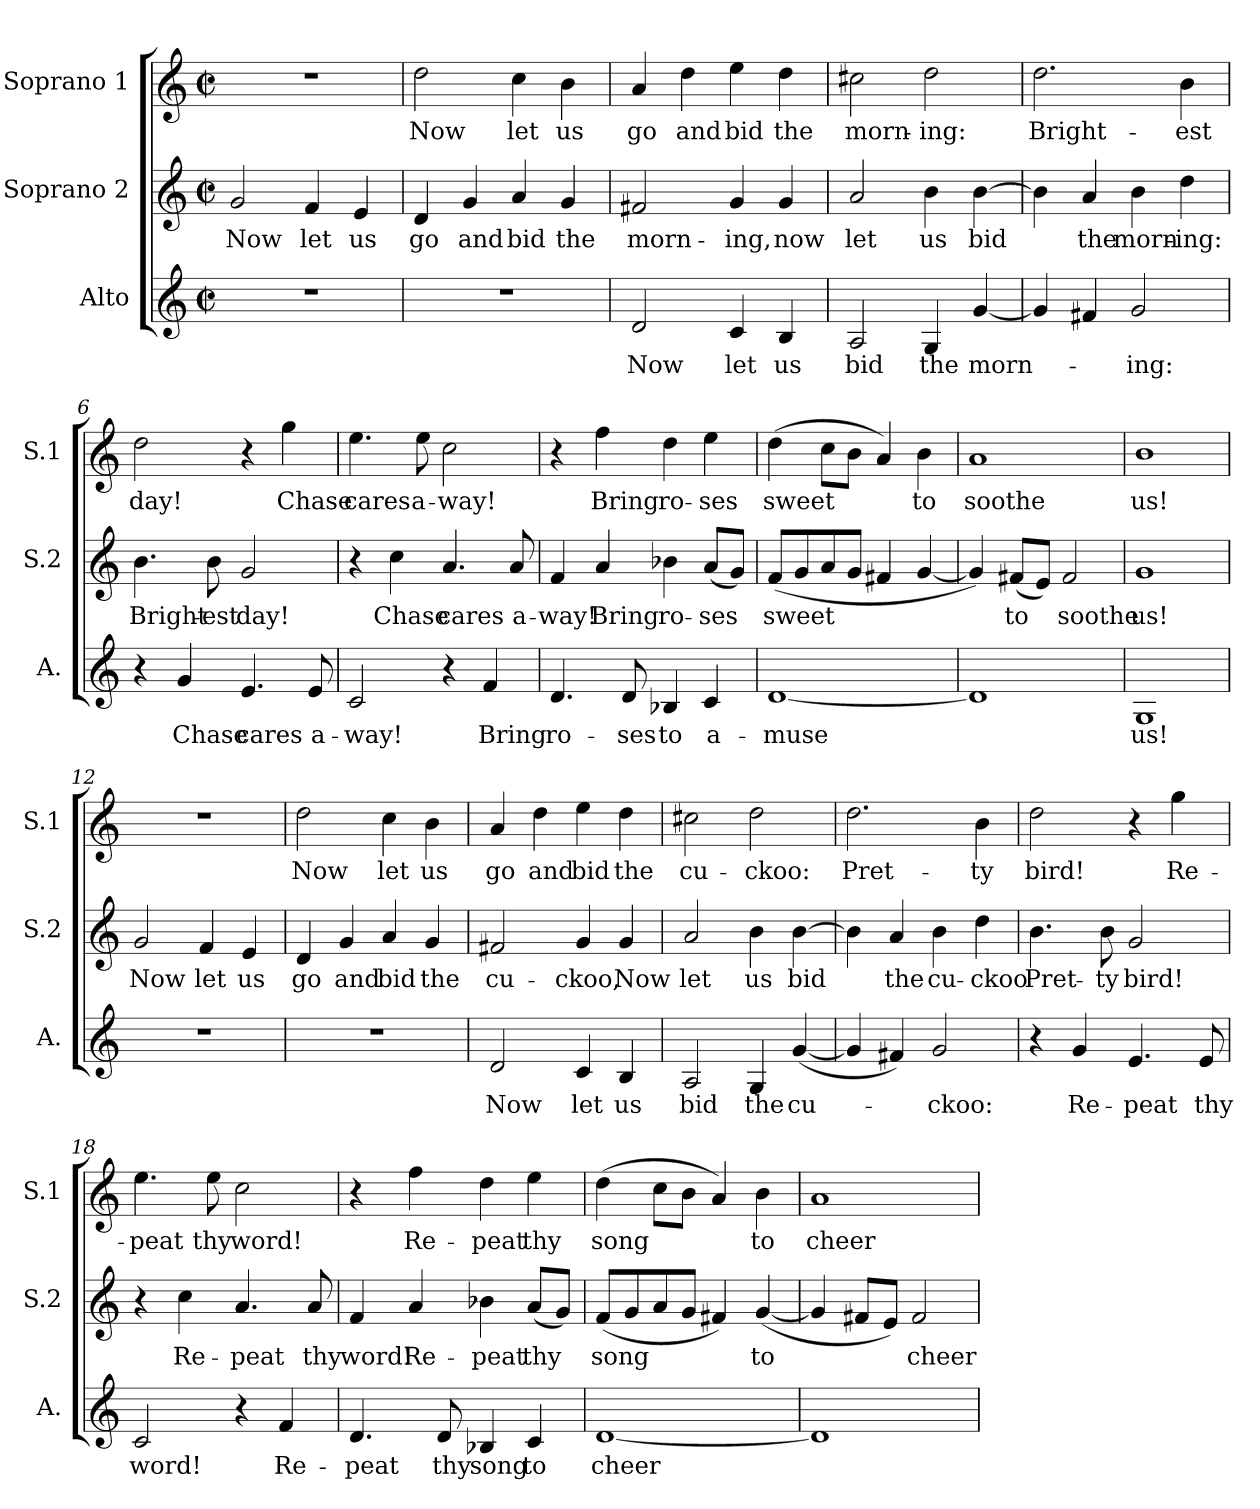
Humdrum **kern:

**kern	**text	**kern	**text	**kern	**text
*part3	*part3	*part2	*part2	*part1	*part1
*staff3	*staff3	*staff2	*staff2	*staff1	*staff1
*I"Alto	*	*I"Soprano 2	*	*I"Soprano 1	*
*I'A.	*	*I'S.2	*	*I'S.1	*
*clefG2	*	*clefG2	*	*clefG2	*
*k[]	*	*k[]	*	*k[]	*
*C:	*	*C:	*	*C:	*
*M2/2	*	*M2/2	*	*M2/2	*
*met(c|)	*	*met(c|)	*	*met(c|)	*
=1	=1	=1	=1	=1	=1
!	!	!	!LO:LY:b	!	!
1r	.	2g/	Now	1r	.
!	!	!	!LO:LY:b	!	!
.	.	4f/	let	.	.
!	!	!	!LO:LY:b	!	!
.	.	4e/	us	.	.
=2	=2	=2	=2	=2	=2
!	!	!	!LO:LY:b	!	!LO:LY:b
1r	.	4d/	go	2dd\	Now
!	!	!	!LO:LY:b	!	!
.	.	4g/	and	.	.
!	!	!	!LO:LY:b	!	!LO:LY:b
.	.	4a/	bid	4cc\	let
!	!	!	!LO:LY:b	!	!LO:LY:b
.	.	4g/	the	4b\	us
=3	=3	=3	=3	=3	=3
!	!LO:LY:b	!	!LO:LY:b	!	!LO:LY:b
2d/	Now	2f#X/	morn-	4a/	go
!	!	!	!	!	!LO:LY:b
.	.	.	.	4dd\	and
!	!LO:LY:b	!	!LO:LY:b	!	!LO:LY:b
4c/	let	4g/	-ing,	4ee\	bid
!	!LO:LY:b	!	!LO:LY:b	!	!LO:LY:b
4B/	us	4g/	now	4dd\	the
=4	=4	=4	=4	=4	=4
!	!LO:LY:b	!	!LO:LY:b	!	!LO:LY:b
2A/	bid	2a/	let	2cc#X\	morn-
!	!LO:LY:b	!	!LO:LY:b	!	!LO:LY:b
4G/	the	4b\	us	2dd\	-ing:
!	!LO:LY:b	!	!LO:LY:b	!	!
[4g/	morn-	[4b\	bid	.	.
=5	=5	=5	=5	=5	=5
!	!	!	!	!	!LO:LY:b
4g/]	.	4b\]	.	2.dd\	Bright-
!	!	!	!LO:LY:b	!	!
4f#X/	.	4a/	the	.	.
!	!LO:LY:b	!	!LO:LY:b	!	!
2g/	-ing:	4b\	morn-	.	.
!	!	!	!LO:LY:b	!	!LO:LY:b
.	.	4dd\	-ing:	4b\	-est
!!LO:LB:g=z
=6	=6	=6	=6	=6	=6
!	!	!	!LO:LY:b	!	!LO:LY:b
4r	.	4.b\	Bright-	2dd\	day!
!	!LO:LY:b	!	!	!	!
4g/	Chase	.	.	.	.
!	!	!	!LO:LY:b	!	!
.	.	8b\	-est	.	.
!	!LO:LY:b	!	!LO:LY:b	!	!
4.e/	cares	2g/	day!	4r	.
!	!	!	!	!	!LO:LY:b
.	.	.	.	4gg\	Chase
!	!LO:LY:b	!	!	!	!
8e/	a-	.	.	.	.
=7	=7	=7	=7	=7	=7
!	!LO:LY:b	!	!	!	!LO:LY:b
2c/	-way!	4r	.	4.ee\	cares
!	!	!	!LO:LY:b	!	!
.	.	4cc\	Chase	.	.
!	!	!	!	!	!LO:LY:b
.	.	.	.	8ee\	a-
!	!	!	!LO:LY:b	!	!LO:LY:b
4r	.	4.a/	cares	2cc\	-way!
!	!LO:LY:b	!	!	!	!
4f/	Bring	.	.	.	.
!	!	!	!LO:LY:b	!	!
.	.	8a/	a-	.	.
=8	=8	=8	=8	=8	=8
!	!LO:LY:b	!	!LO:LY:b	!	!
4.d/	ro-	4f/	-way!	4r	.
!	!	!	!LO:LY:b	!	!LO:LY:b
.	.	4a/	Bring	4ff\	Bring
!	!LO:LY:b	!	!	!	!
8d/	-ses	.	.	.	.
!	!LO:LY:b	!	!LO:LY:b	!	!LO:LY:b
4B-X/	to	4b-X\	ro-	4dd\	ro-
!	!LO:LY:b	!	!LO:LY:b	!	!LO:LY:b
4c/	a-	(8a/L	-ses	4ee\	-ses
.	.	8g/J)	.	.	.
=9	=9	=9	=9	=9	=9
!	!LO:LY:b	!	!LO:LY:b	!	!LO:LY:b
[1d	-muse	(8f/L	sweet	(>4dd\	sweet
.	.	8g/	.	.	.
.	.	8a/	.	8cc\L	.
.	.	8g/J	.	8b\J	.
.	.	4f#X/	.	4a/)	.
!	!	!	!	!	!LO:LY:b
.	.	[4g/	.	4b\	to
=10	=10	=10	=10	=10	=10
!	!	!	!	!	!LO:LY:b
1d]	.	4g/])	.	1a	soothe
!	!	!	!LO:LY:b	!	!
.	.	(8f#X/L	to	.	.
.	.	8e/J)	.	.	.
!	!	!	!LO:LY:b	!	!
.	.	2f#/	soothe	.	.
!!LO:LB:g=z
=11	=11	=11	=11	=11	=11
!	!LO:LY:b	!	!LO:LY:b	!	!LO:LY:b
1G	us!	1g	us!	1b	us!
=12	=12	=12	=12	=12	=12
!	!	!	!LO:LY:b	!	!
1r	.	2g/	Now	1r	.
!	!	!	!LO:LY:b	!	!
.	.	4f/	let	.	.
!	!	!	!LO:LY:b	!	!
.	.	4e/	us	.	.
=13	=13	=13	=13	=13	=13
!	!	!	!LO:LY:b	!	!LO:LY:b
1r	.	4d/	go	2dd\	Now
!	!	!	!LO:LY:b	!	!
.	.	4g/	and	.	.
!	!	!	!LO:LY:b	!	!LO:LY:b
.	.	4a/	bid	4cc\	let
!	!	!	!LO:LY:b	!	!LO:LY:b
.	.	4g/	the	4b\	us
=14	=14	=14	=14	=14	=14
!	!LO:LY:b	!	!LO:LY:b	!	!LO:LY:b
2d/	Now	2f#X/	cu-	4a/	go
!	!	!	!	!	!LO:LY:b
.	.	.	.	4dd\	and
!	!LO:LY:b	!	!LO:LY:b	!	!LO:LY:b
4c/	let	4g/	-ckoo,	4ee\	bid
!	!LO:LY:b	!	!LO:LY:b	!	!LO:LY:b
4B/	us	4g/	Now	4dd\	the
=15	=15	=15	=15	=15	=15
!	!LO:LY:b	!	!LO:LY:b	!	!LO:LY:b
2A/	bid	2a/	let	2cc#X\	cu-
!	!LO:LY:b	!	!LO:LY:b	!	!LO:LY:b
4G/	the	4b\	us	2dd\	-ckoo:
!	!LO:LY:b	!	!LO:LY:b	!	!
([4g/	cu-	[4b\	bid	.	.
=16	=16	=16	=16	=16	=16
!	!	!	!	!	!LO:LY:b
4g/]	.	4b\]	.	2.dd\	Pret-
!	!	!	!LO:LY:b	!	!
4f#X/)	.	4a/	the	.	.
!	!LO:LY:b	!	!LO:LY:b	!	!
2g/	-ckoo:	4b\	cu-	.	.
!	!	!	!LO:LY:b	!	!LO:LY:b
.	.	4dd\	-ckoo	4b\	-ty
!!LO:LB:g=z
=17	=17	=17	=17	=17	=17
!	!	!	!LO:LY:b	!	!LO:LY:b
4r	.	4.b\	Pret-	2dd\	bird!
!	!LO:LY:b	!	!	!	!
4g/	Re-	.	.	.	.
!	!	!	!LO:LY:b	!	!
.	.	8b\	-ty	.	.
!	!LO:LY:b	!	!LO:LY:b	!	!
4.e/	-peat	2g/	bird!	4r	.
!	!	!	!	!	!LO:LY:b
.	.	.	.	4gg\	Re-
!	!LO:LY:b	!	!	!	!
8e/	thy	.	.	.	.
=18	=18	=18	=18	=18	=18
!	!LO:LY:b	!	!	!	!LO:LY:b
2c/	word!	4r	.	4.ee\	-peat
!	!	!	!LO:LY:b	!	!
.	.	4cc\	Re-	.	.
!	!	!	!	!	!LO:LY:b
.	.	.	.	8ee\	thy
!	!	!	!LO:LY:b	!	!LO:LY:b
4r	.	4.a/	-peat	2cc\	word!
!	!LO:LY:b	!	!	!	!
4f/	Re-	.	.	.	.
!	!	!	!LO:LY:b	!	!
.	.	8a/	thy	.	.
=19	=19	=19	=19	=19	=19
!	!LO:LY:b	!	!LO:LY:b	!	!
4.d/	-peat	4f/	word!	4r	.
!	!	!	!LO:LY:b	!	!LO:LY:b
.	.	4a/	Re-	4ff\	Re-
!	!LO:LY:b	!	!	!	!
8d/	thy	.	.	.	.
!	!LO:LY:b	!	!LO:LY:b	!	!LO:LY:b
4B-X/	song	4b-X\	-peat	4dd\	-peat
!	!LO:LY:b	!	!LO:LY:b	!	!LO:LY:b
4c/	to	(8a/L	thy	4ee\	thy
.	.	8g/J)	.	.	.
=20	=20	=20	=20	=20	=20
!	!LO:LY:b	!	!LO:LY:b	!	!LO:LY:b
[1d	cheer	(8f/L	song	(>4dd\	song
.	.	8g/	.	.	.
.	.	8a/	.	8cc\L	.
.	.	8g/J	.	8b\J	.
.	.	4f#X/)	.	4a/)	.
!	!	!	!LO:LY:b	!	!LO:LY:b
.	.	([4g/	to	4b\	to
=21	=21	=21	=21	=21	=21
!	!	!	!	!	!LO:LY:b
1d]	.	4g/]	.	1a	cheer
.	.	8f#X/L	.	.	.
.	.	8e/J)	.	.	.
!	!	!	!LO:LY:b	!	!
.	.	2f#/	cheer	.	.
=	=	=	=	=	=
*-	*-	*-	*-	*-	*-
